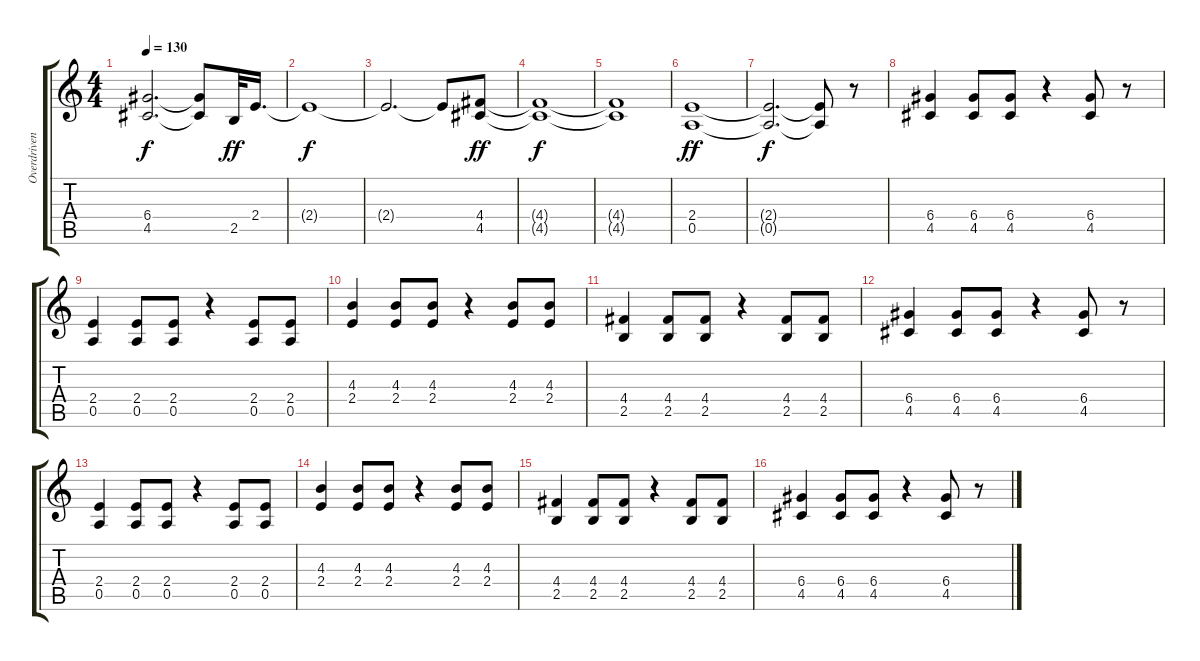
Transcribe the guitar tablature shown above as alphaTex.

\track ("Overdriven Guitar 3" "Overdriven") {instrument overdrivenguitar}
\staff {score tabs}
\tuning (E4 B3 G3 D3 A2 E2) {hide}
\ts (4 4)
\tempo 130
\clef g2
\ks c
(6.4{t} 4.5{t}).2{d dy f} (6.4{t} 4.5{t}).8 2.5.32{dy ff} 2.4.16{d} |
2.4{t}.1{dy f} |
2.4{t}.2{d} 2.4{t}.8 (4.4 4.5).8{dy ff} |
(4.4{t} 4.5{t}).1{dy f} |
(4.4{t} 4.5{t}).1 |
(2.4 0.5).1{dy ff} |
(2.4{t} 0.5{t}).2{d dy f} (2.4{t} 0.5{t}).8 r.8 |
(6.4 4.5).4 (6.4 4.5).8 (6.4 4.5).8 r.4 (6.4 4.5).8 r.8 |
(2.4 0.5).4 (2.4 0.5).8 (2.4 0.5).8 r.4 (2.4 0.5).8 (2.4 0.5).8 |
(4.3 2.4).4 (4.3 2.4).8 (4.3 2.4).8 r.4 (4.3 2.4).8 (4.3 2.4).8 |
(4.4 2.5).4 (4.4 2.5).8 (4.4 2.5).8 r.4 (4.4 2.5).8 (4.4 2.5).8 |
(6.4 4.5).4 (6.4 4.5).8 (6.4 4.5).8 r.4 (6.4 4.5).8 r.8 |
(2.4 0.5).4 (2.4 0.5).8 (2.4 0.5).8 r.4 (2.4 0.5).8 (2.4 0.5).8 |
(4.3 2.4).4 (4.3 2.4).8 (4.3 2.4).8 r.4 (4.3 2.4).8 (4.3 2.4).8 |
(4.4 2.5).4 (4.4 2.5).8 (4.4 2.5).8 r.4 (4.4 2.5).8 (4.4 2.5).8 |
(6.4 4.5).4 (6.4 4.5).8 (6.4 4.5).8 r.4 (6.4 4.5).8 r.8
